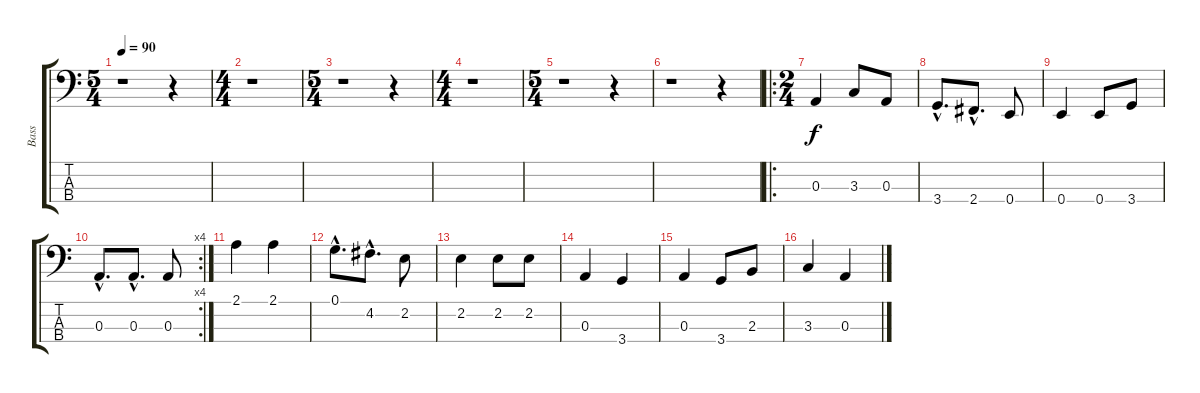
\track ("Bass" "Bass") {instrument electricbasspick}
\staff {score tabs}
\tuning (G2 D2 A1 E1) {hide}
\ts (5 4)
\tempo 90
\clef f4
\ks c
r.1{dy f instrument electricbasspick} r.4 |
\ts (4 4)
r.1 |
\ts (5 4)
r.1 r.4 |
\ts (4 4)
r.1 |
\ts (5 4)
r.1 r.4 |
r.1 r.4 |
\ro
\ts (2 4)
0.3.4 3.3.8 0.3.8 |
3.4{hac}.8{d} 2.4{hac}.8{d} 0.4.8 |
0.4.4 0.4.8 3.4.8 |
\rc 4
0.3{hac}.8{d} 0.3{hac}.8{d} 0.3.8 |
2.1.4 2.1.4 |
0.1{hac}.8{d} 4.2{hac}.8{d} 2.2.8 |
2.2.4 2.2.8 2.2.8 |
0.3.4 3.4.4 |
0.3.4 3.4.8 2.3.8 |
3.3.4 0.3.4
